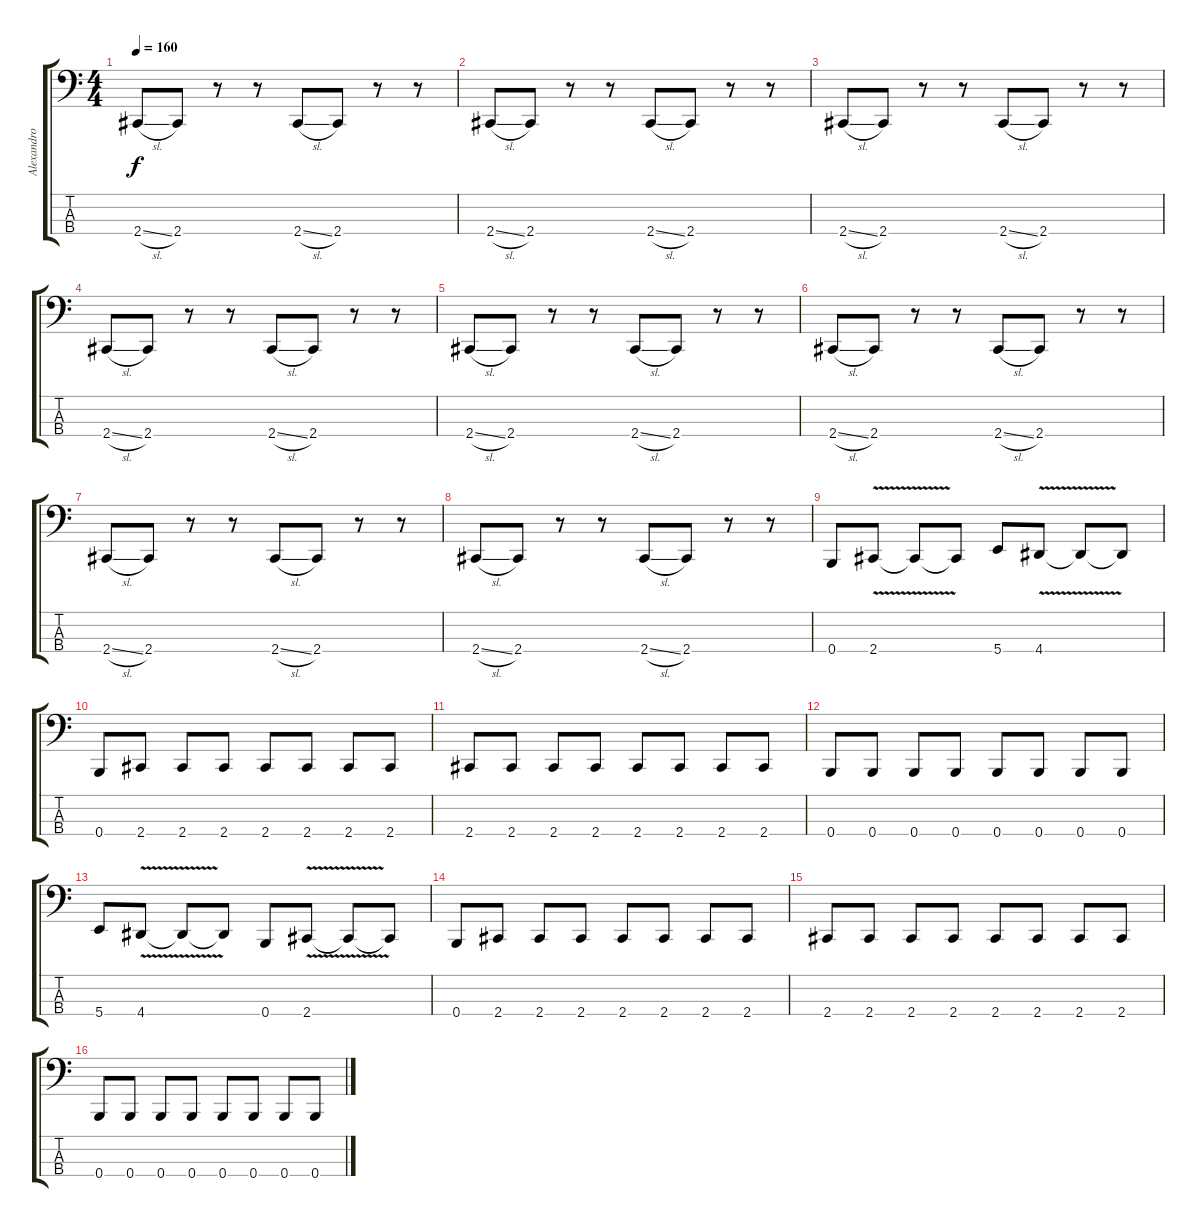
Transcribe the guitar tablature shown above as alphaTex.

\track ("Alexandro" "Alexandro") {instrument electricbasspick}
\staff {score tabs}
\tuning (E2 B1 Gb1 B0) {hide}
\ts (4 4)
\tempo 160
\clef f4
\ks c
2.4{sl}.8{dy f} 2.4.8 r.8 r.8 2.4{sl}.8 2.4.8 r.8 r.8 |
2.4{sl}.8 2.4.8 r.8 r.8 2.4{sl}.8 2.4.8 r.8 r.8 |
2.4{sl}.8 2.4.8 r.8 r.8 2.4{sl}.8 2.4.8 r.8 r.8 |
2.4{sl}.8 2.4.8 r.8 r.8 2.4{sl}.8 2.4.8 r.8 r.8 |
2.4{sl}.8 2.4.8 r.8 r.8 2.4{sl}.8 2.4.8 r.8 r.8 |
2.4{sl}.8 2.4.8 r.8 r.8 2.4{sl}.8 2.4.8 r.8 r.8 |
2.4{sl}.8 2.4.8 r.8 r.8 2.4{sl}.8 2.4.8 r.8 r.8 |
2.4{sl}.8 2.4.8 r.8 r.8 2.4{sl}.8 2.4.8 r.8 r.8 |
0.4.8 2.4{v}.8 2.4{t}.8 2.4{t}.8 5.4.8 4.4{v}.8 4.4{t}.8 4.4{t}.8 |
0.4.8 2.4.8 2.4.8 2.4.8 2.4.8 2.4.8 2.4.8 2.4.8 |
2.4.8 2.4.8 2.4.8 2.4.8 2.4.8 2.4.8 2.4.8 2.4.8 |
0.4.8 0.4.8 0.4.8 0.4.8 0.4.8 0.4.8 0.4.8 0.4.8 |
5.4.8 4.4{v}.8 4.4{t}.8 4.4{t}.8 0.4.8 2.4{v}.8 2.4{t}.8 2.4{t}.8 |
0.4.8 2.4.8 2.4.8 2.4.8 2.4.8 2.4.8 2.4.8 2.4.8 |
2.4.8 2.4.8 2.4.8 2.4.8 2.4.8 2.4.8 2.4.8 2.4.8 |
0.4.8 0.4.8 0.4.8 0.4.8 0.4.8 0.4.8 0.4.8 0.4.8
